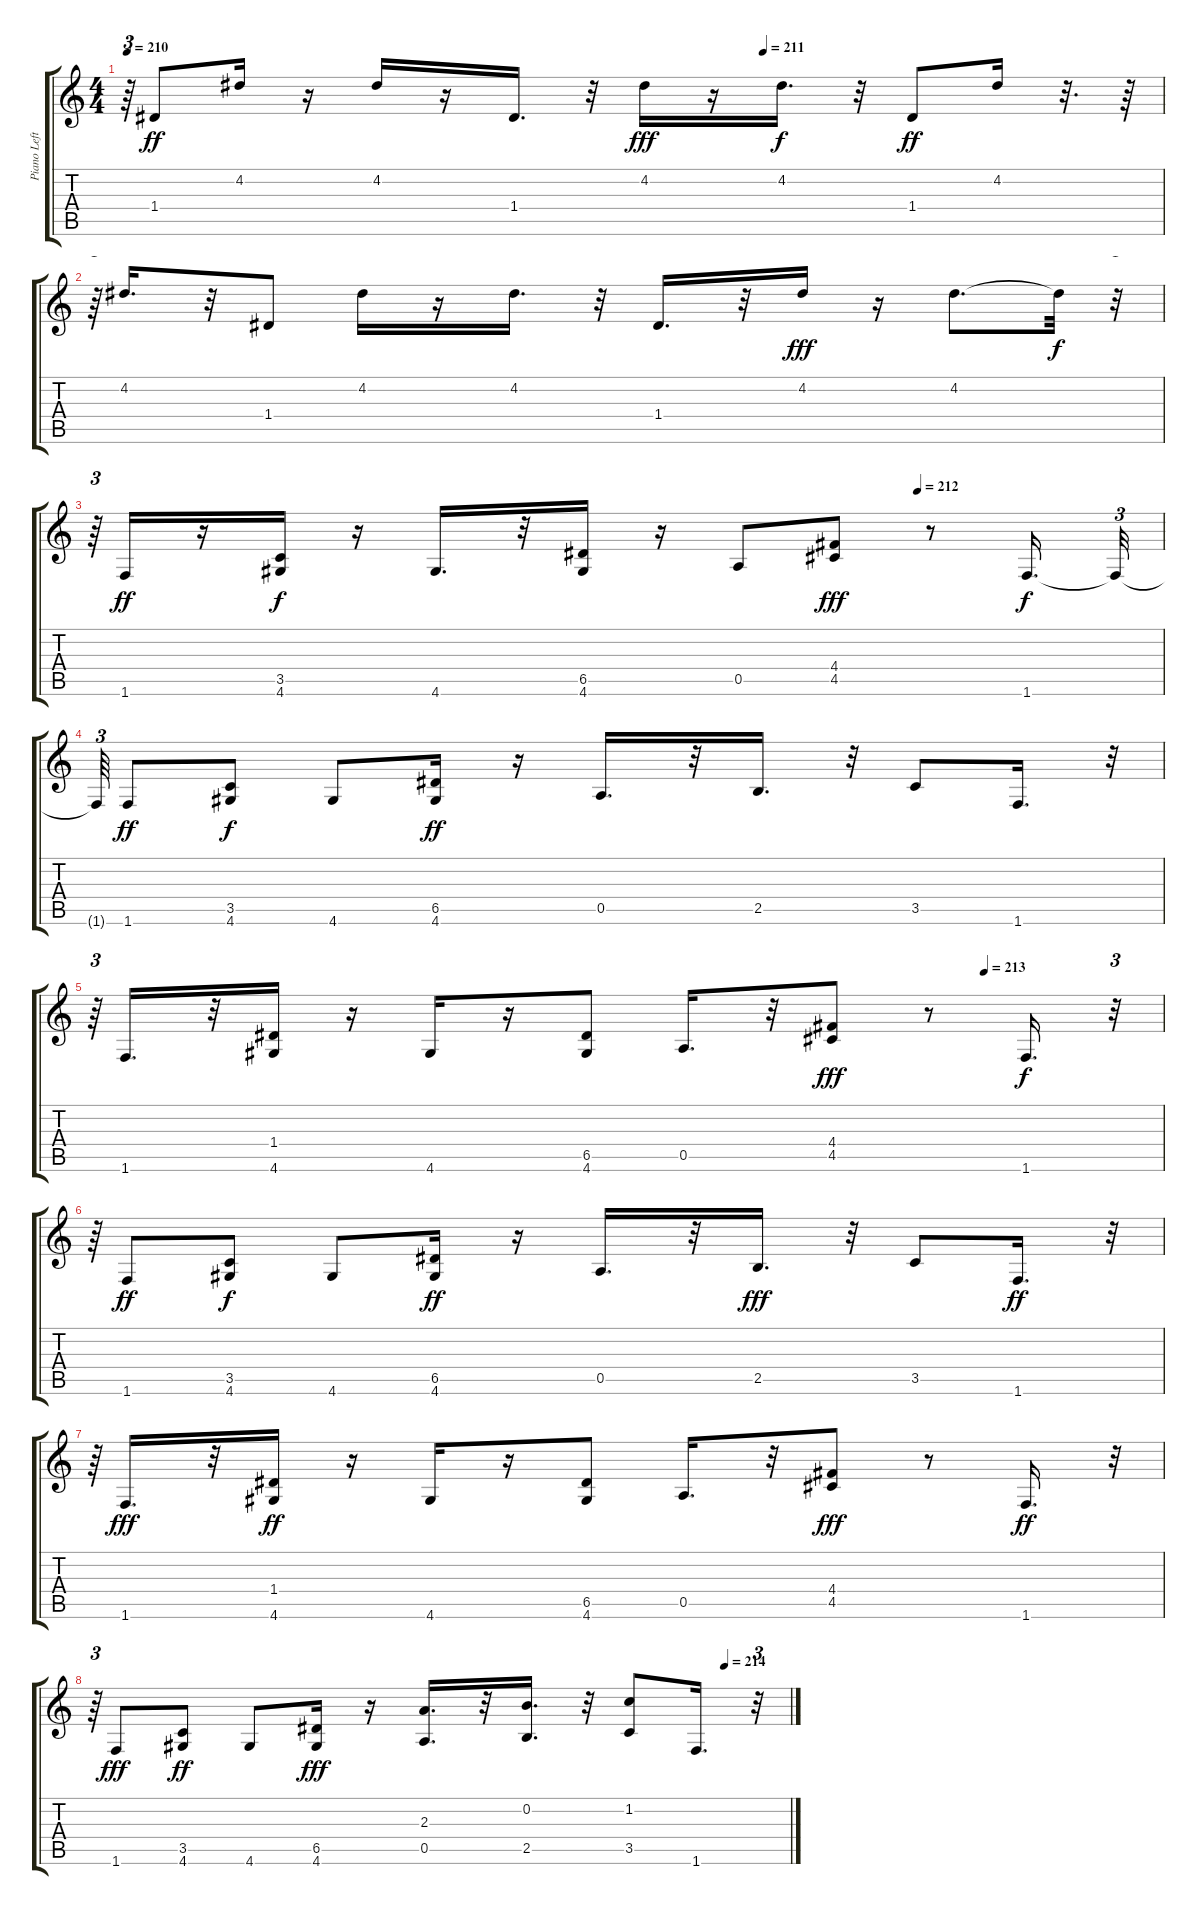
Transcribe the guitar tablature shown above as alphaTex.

\track ("Piano Left" "Piano Left") {instrument overdrivenguitar}
\staff {score tabs}
\tuning (E4 B3 G3 D3 A2 E2) {hide}
\ts (4 4)
\tempo 210
\tempo (211 0.6145833333333334)
\clef g2
\ks c
r.64{tu (3 2) dy f} 1.4.8{dy ff} 4.2.16 r.16 4.2.16 r.16 1.4.16{d} r.32 4.2.16{dy fff} r.16 4.2.16{d dy f} r.32 1.4.8{dy ff} 4.2.16 r.32{d} r.64 |
r.64{tu (3 2)} 4.2.16{d} r.32 1.4.8 4.2.16 r.16 4.2.16{d} r.32 1.4.16{d} r.32 4.2.16{dy fff} r.16 4.2.8{d} 4.2{t}.32{dy f} r.32{tu (3 2)} |
\tempo (212 0.7708333333333334)
r.64{tu (3 2)} 1.6.16{dy ff} r.16 (3.5 4.6).16{dy f} r.16 4.6.16{d} r.32 (6.5 4.6).16 r.16 0.5.8 (4.4 4.5).8{dy fff} r.8 1.6.16{d dy f} 1.6{t}.32{tu (3 2)} |
1.6{t}.64{tu (3 2)} 1.6.8{dy ff} (3.5 4.6).8{dy f} 4.6.8 (6.5 4.6).16{dy ff} r.16 0.5.16{d} r.32 2.5.16{d} r.32 3.5.8 1.6.16{d} r.32{tu (3 2)} |
\tempo (213 0.8333333333333334)
r.64{tu (3 2)} 1.6.16{d} r.32 (1.4 4.6).16 r.16 4.6.16 r.16 (6.5 4.6).8 0.5.16{d} r.32 (4.4 4.5).8{dy fff} r.8 1.6.16{d dy f} r.32{tu (3 2)} |
r.64{tu (3 2)} 1.6.8{dy ff} (3.5 4.6).8{dy f} 4.6.8 (6.5 4.6).16{dy ff} r.16 0.5.16{d} r.32 2.5.16{d dy fff} r.32 3.5.8 1.6.16{d dy ff} r.32{tu (3 2)} |
r.64{tu (3 2)} 1.6.16{d dy fff} r.32 (1.4 4.6).16{dy ff} r.16 4.6.16 r.16 (6.5 4.6).8 0.5.16{d} r.32 (4.4 4.5).8{dy fff} r.8 1.6.16{d dy ff} r.32{tu (3 2)} |
\tempo (214 0.90625)
r.64{tu (3 2)} 1.6.8{dy fff} (3.5 4.6).8{dy ff} 4.6.8 (6.5 4.6).16{dy fff} r.16 (2.3 0.5).16{d} r.32 (0.2 2.5).16{d} r.32 (1.2 3.5).8 1.6.16{d} r.32{tu (3 2)}
